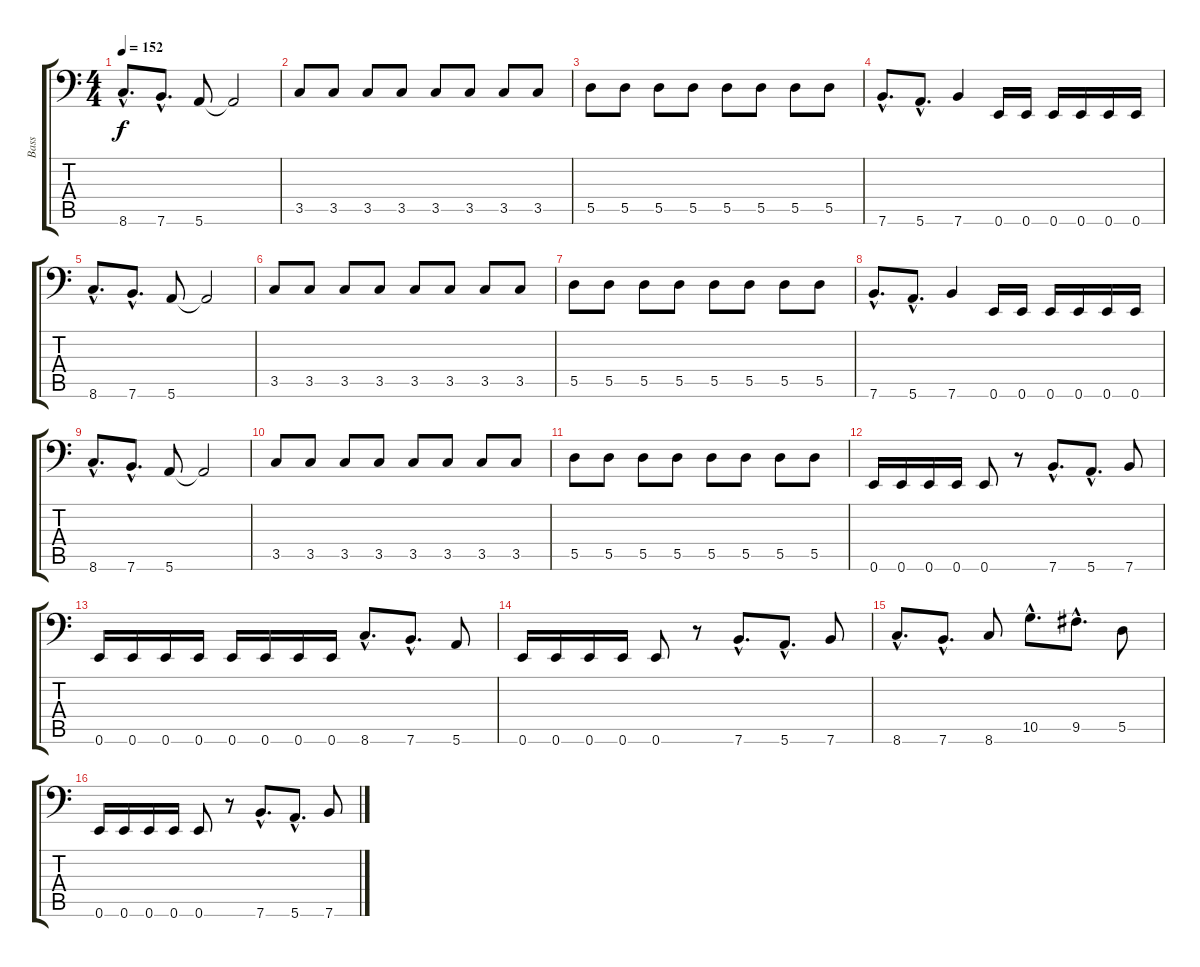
\track ("Bass" "Bass") {instrument electricbasspick}
\staff {score tabs}
\tuning (E3 B2 G2 D2 A1 E1) {hide}
\ts (4 4)
\tempo 152
\clef f4
\ks c
8.6{hac}.8{d dy f} 7.6{hac}.8{d} 5.6.8 5.6{t}.2 |
3.5.8 3.5.8 3.5.8 3.5.8 3.5.8 3.5.8 3.5.8 3.5.8 |
5.5.8 5.5.8 5.5.8 5.5.8 5.5.8 5.5.8 5.5.8 5.5.8 |
7.6{hac}.8{d} 5.6{hac}.8{d} 7.6.4 0.6.16 0.6.16 0.6.16 0.6.16 0.6.16 0.6.16 |
8.6{hac}.8{d} 7.6{hac}.8{d} 5.6.8 5.6{t}.2 |
3.5.8 3.5.8 3.5.8 3.5.8 3.5.8 3.5.8 3.5.8 3.5.8 |
5.5.8 5.5.8 5.5.8 5.5.8 5.5.8 5.5.8 5.5.8 5.5.8 |
7.6{hac}.8{d} 5.6{hac}.8{d} 7.6.4 0.6.16 0.6.16 0.6.16 0.6.16 0.6.16 0.6.16 |
8.6{hac}.8{d} 7.6{hac}.8{d} 5.6.8 5.6{t}.2 |
3.5.8 3.5.8 3.5.8 3.5.8 3.5.8 3.5.8 3.5.8 3.5.8 |
5.5.8 5.5.8 5.5.8 5.5.8 5.5.8 5.5.8 5.5.8 5.5.8 |
0.6.16 0.6.16 0.6.16 0.6.16 0.6.8 r.8 7.6{hac}.8{d} 5.6{hac}.8{d} 7.6.8 |
0.6.16 0.6.16 0.6.16 0.6.16 0.6.16 0.6.16 0.6.16 0.6.16 8.6{hac}.8{d} 7.6{hac}.8{d} 5.6.8 |
0.6.16 0.6.16 0.6.16 0.6.16 0.6.8 r.8 7.6{hac}.8{d} 5.6{hac}.8{d} 7.6.8 |
8.6{hac}.8{d} 7.6{hac}.8{d} 8.6.8 10.5{hac}.8{d} 9.5{hac}.8{d} 5.5.8 |
0.6.16 0.6.16 0.6.16 0.6.16 0.6.8 r.8 7.6{hac}.8{d} 5.6{hac}.8{d} 7.6.8
